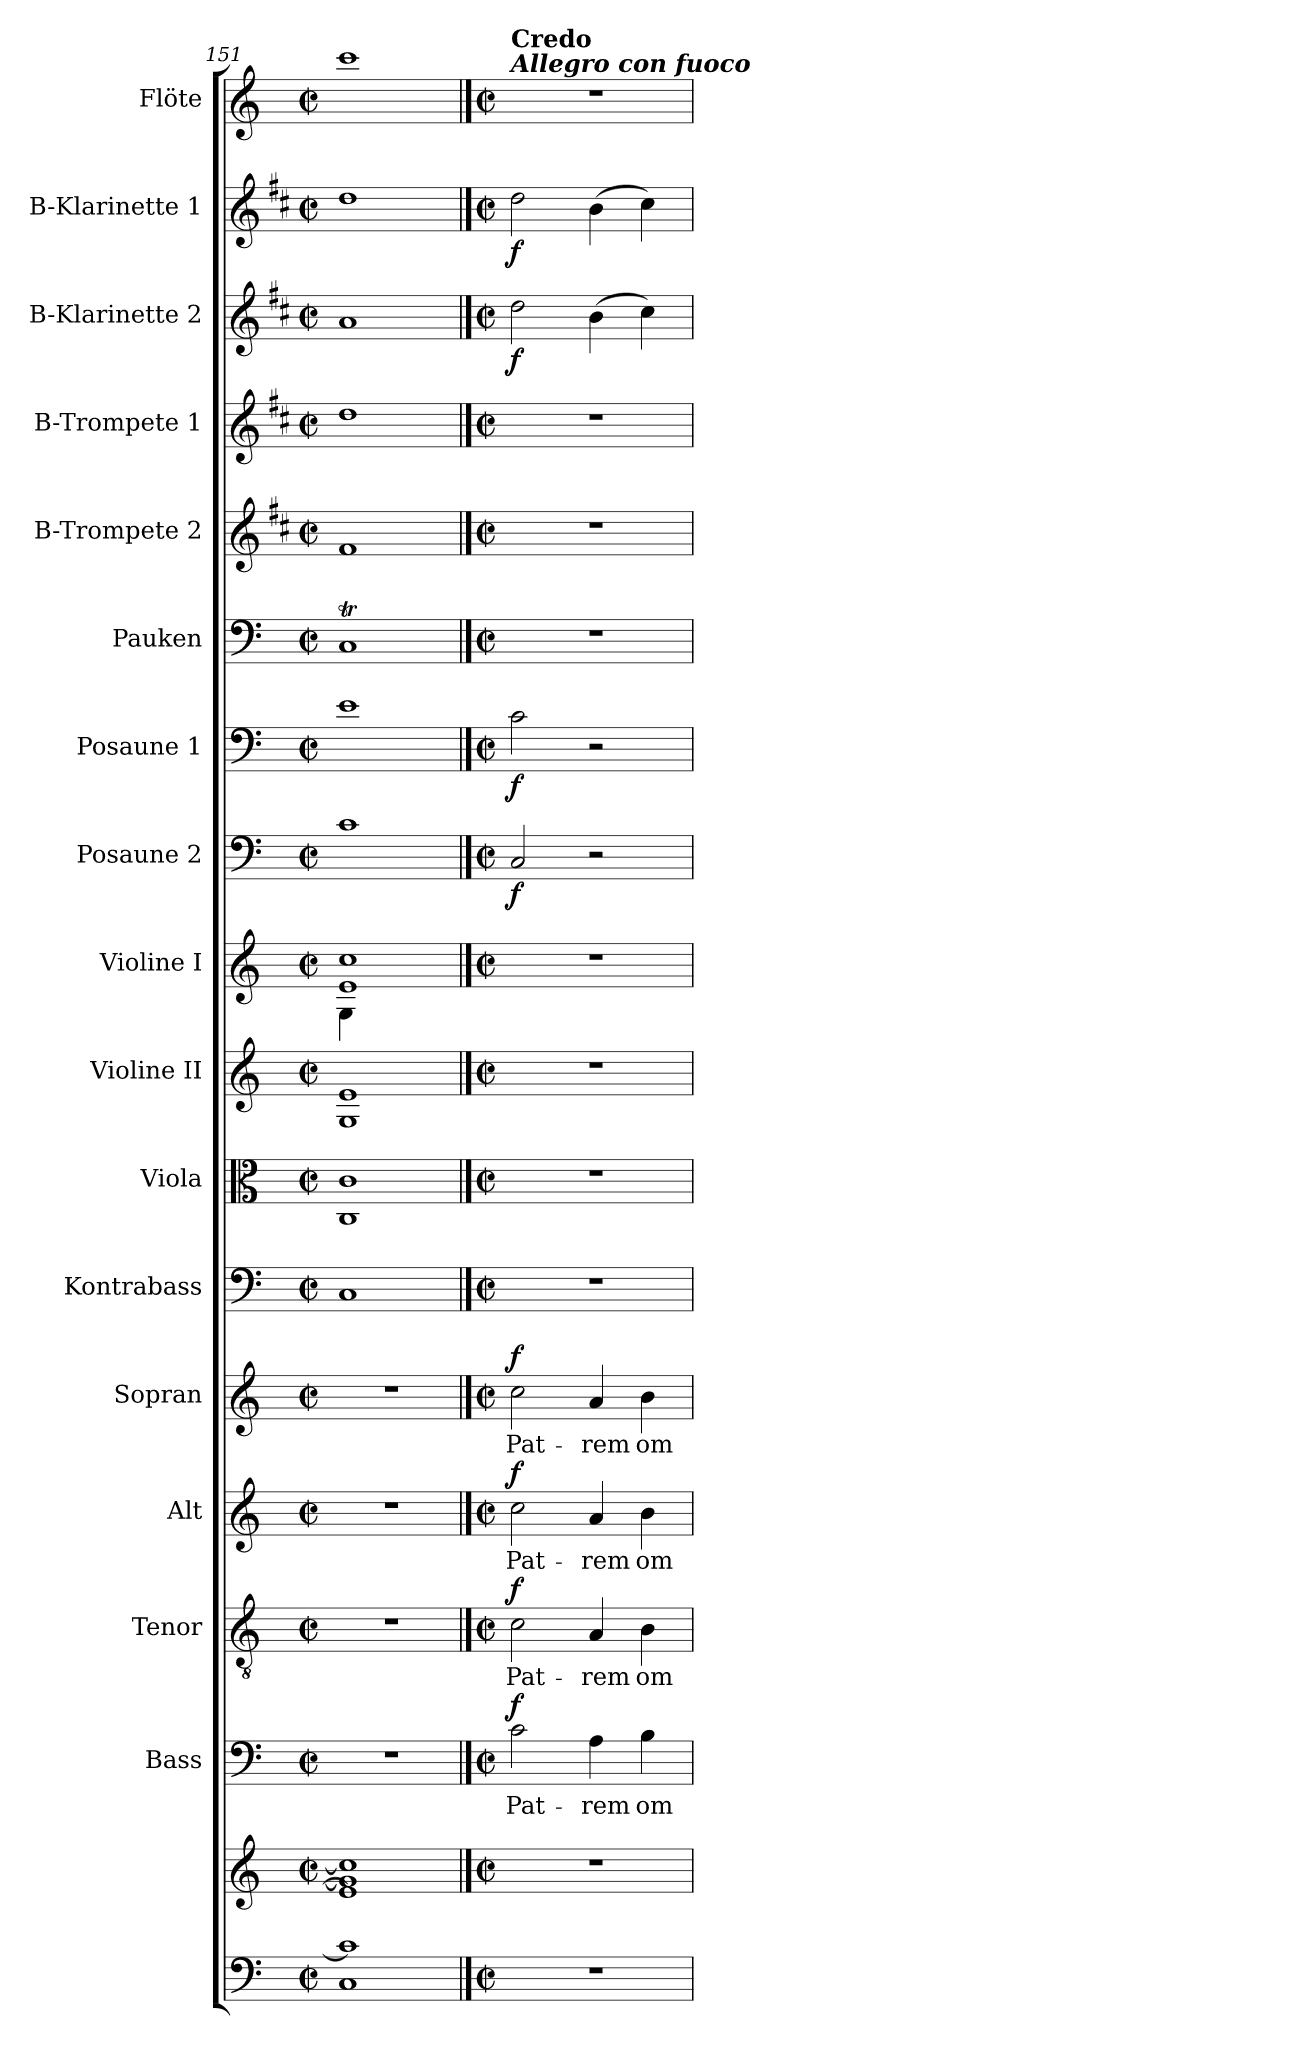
**kern	**kern	**kern	**text	**dynam	**kern	**text	**dynam	**kern	**text	**dynam	**kern	**text	**dynam	**kern	**kern	**kern	**kern	**kern	**dynam	**kern	**dynam	**kern	**kern	**kern	**kern	**dynam	**kern	**dynam	**kern
*part17	*part17	*part16	*part16	*part16	*part15	*part15	*part15	*part14	*part14	*part14	*part13	*part13	*part13	*part12	*part11	*part10	*part9	*part8	*part8	*part7	*part7	*part6	*part5	*part4	*part3	*part3	*part2	*part2	*part1
*staff18	*staff17	*staff16	*staff16	*staff16	*staff15	*staff15	*staff15	*staff14	*staff14	*staff14	*staff13	*staff13	*staff13	*staff12	*staff11	*staff10	*staff9	*staff8	*staff8	*staff7	*staff7	*staff6	*staff5	*staff4	*staff3	*staff3	*staff2	*staff2	*staff1
*	*	*I"Bass	*	*	*I"Tenor	*	*	*I"Alt	*	*	*I"Sopran	*	*	*I"Kontrabass	*I"Viola	*I"Violine II	*I"Violine I	*I"Posaune 2	*	*I"Posaune 1	*	*I"Pauken	*I"B-Trompete 2	*I"B-Trompete 1	*I"B-Klarinette 2	*	*I"B-Klarinette 1	*	*I"Flöte
*	*	*I'B.	*	*	*I'T.	*	*	*I'A.	*	*	*I'S.	*	*	*I'Kb.	*I'Vla.	*I'Vl. II	*I'Vl. I	*I'Pos. 2	*	*I'Pos. 1	*	*I'Pk.	*I'B Trp. 2	*I'B Trp. 1	*I'B Kl. 2	*	*I'B Kl. 1	*	*I'Fl.
*clefF4	*clefG2	*clefF4	*	*	*clefGv2	*	*	*clefG2	*	*	*clefG2	*	*	*clefF4	*clefC3	*clefG2	*clefG2	*clefF4	*	*clefF4	*	*clefF4	*clefG2	*clefG2	*clefG2	*	*clefG2	*	*clefG2
*	*	*	*	*	*	*	*	*	*	*	*	*	*	*ITrd7c12	*	*	*	*	*	*	*	*	*ITrd1c2	*ITrd1c2	*ITrd1c2	*	*ITrd1c2	*	*
*k[]	*k[]	*k[]	*	*	*k[]	*	*	*k[]	*	*	*k[]	*	*	*k[]	*k[]	*k[]	*k[]	*k[]	*	*k[]	*	*k[]	*k[]	*k[]	*k[]	*	*k[]	*	*k[]
*C:	*C:	*C:	*	*	*C:	*	*	*C:	*	*	*C:	*	*	*C:	*C:	*C:	*C:	*C:	*	*C:	*	*C:	*C:	*C:	*C:	*	*C:	*	*C:
*M2/2	*M2/2	*M2/2	*	*	*M2/2	*	*	*M2/2	*	*	*M2/2	*	*	*M2/2	*M2/2	*M2/2	*M2/2	*M2/2	*	*M2/2	*	*M2/2	*M2/2	*M2/2	*M2/2	*	*M2/2	*	*M2/2
*met(c|)	*met(c|)	*met(c|)	*	*	*met(c|)	*	*	*met(c|)	*	*	*met(c|)	*	*	*met(c|)	*met(c|)	*met(c|)	*met(c|)	*met(c|)	*	*met(c|)	*	*met(c|)	*met(c|)	*met(c|)	*met(c|)	*	*met(c|)	*	*met(c|)
=151	=151	=151	=151	=151	=151	=151	=151	=151	=151	=151	=151	=151	=151	=151	=151	=151	=151	=151	=151	=151	=151	=151	=151	=151	=151	=151	=151	=151	=151
*^	*^	*	*	*	*	*	*	*	*	*	*	*	*	*	*	*	*^	*	*	*	*	*	*	*	*	*	*	*	*
1c]	1C	1g] 1cc]	1e]	1r	.	.	1r	.	.	1r	.	.	1r	.	.	1CC	1C 1c	1G 1e	1e 1cc	4G\	1c	.	1e	.	1CT	1e	1cc	1g	.	1cc	.	1ccc
.	.	.	.	.	.	.	.	.	.	.	.	.	.	.	.	.	.	.	.	2.ryy	.	.	.	.	.	.	.	.	.	.	.	.
*v	*v	*	*	*	*	*	*	*	*	*	*	*	*	*	*	*	*	*	*v	*v	*	*	*	*	*	*	*	*	*	*	*	*
*	*v	*v	*	*	*	*	*	*	*	*	*	*	*	*	*	*	*	*	*	*	*	*	*	*	*	*	*	*	*	*
!!LO:PB:g=z
==152	==152	==152	==152	==152	==152	==152	==152	==152	==152	==152	==152	==152	==152	==152	==152	==152	==152	==152	==152	==152	==152	==152	==152	==152	==152	==152	==152	==152	==152
*M2/2	*M2/2	*M2/2	*	*	*M2/2	*	*	*M2/2	*	*	*M2/2	*	*	*M2/2	*M2/2	*M2/2	*M2/2	*M2/2	*	*M2/2	*	*M2/2	*M2/2	*M2/2	*M2/2	*	*M2/2	*	*M2/2
*met(c|)	*met(c|)	*met(c|)	*	*	*met(c|)	*	*	*met(c|)	*	*	*met(c|)	*	*	*met(c|)	*met(c|)	*met(c|)	*met(c|)	*met(c|)	*	*met(c|)	*	*met(c|)	*met(c|)	*met(c|)	*met(c|)	*	*met(c|)	*	*met(c|)
*	*	*	*	*	*	*	*	*	*	*	*	*	*	*	*	*	*^	*	*	*	*	*	*	*	*	*	*	*	*
!	!	!	!	!	!	!	!	!	!	!	!	!	!	!	!	!	!	!	!	!	!	!	!	!	!	!	!	!	!	!LO:TX:a:Bi:t=Allegro con fuoco
!	!	!	!	!	!	!	!	!	!	!	!	!	!	!	!	!	!	!	!	!	!	!	!	!	!	!	!	!	!	!LO:TX:a:B:t=Credo
!	!	!	!LO:LY:b	!LO:DY:a	!	!LO:LY:b	!LO:DY:a	!	!LO:LY:b	!LO:DY:a	!	!LO:LY:b	!LO:DY:a	!	!	!	!	!	!	!LO:DY:b	!	!LO:DY:b	!	!	!	!	!LO:DY:b	!	!LO:DY:b	!
*	*	*	*	*	*	*	*	*	*	*	*	*	*	*	*	*	*v	*v	*	*	*	*	*	*	*	*	*	*	*	*
1r	1r	2c\	Pat-	f	2c\	Pat-	f	2cc\	Pat-	f	2cc\	Pat-	f	1r	1r	1r	1r	2C/	f	2c\	f	1r	1r	1r	2cc\	f	2cc\	f	1r
!	!	!	!LO:LY:b	!	!	!LO:LY:b	!	!	!LO:LY:b	!	!	!LO:LY:b	!	!	!	!	!	!	!	!	!	!	!	!	!	!	!	!	!
.	.	4A\	-rem	.	4A/	-rem	.	4a/	-rem	.	4a/	-rem	.	.	.	.	.	2r	.	2r	.	.	.	.	(>4a\	.	(>4a\	.	.
!	!	!	!LO:LY:b	!	!	!LO:LY:b	!	!	!LO:LY:b	!	!	!LO:LY:b	!	!	!	!	!	!	!	!	!	!	!	!	!	!	!	!	!
.	.	4B\	om-	.	4B\	om-	.	4b\	om-	.	4b\	om-	.	.	.	.	.	.	.	.	.	.	.	.	4b\)	.	4b\)	.	.
=	=	=	=	=	=	=	=	=	=	=	=	=	=	=	=	=	=	=	=	=	=	=	=	=	=	=	=	=	=
*-	*-	*-	*-	*-	*-	*-	*-	*-	*-	*-	*-	*-	*-	*-	*-	*-	*-	*-	*-	*-	*-	*-	*-	*-	*-	*-	*-	*-	*-
